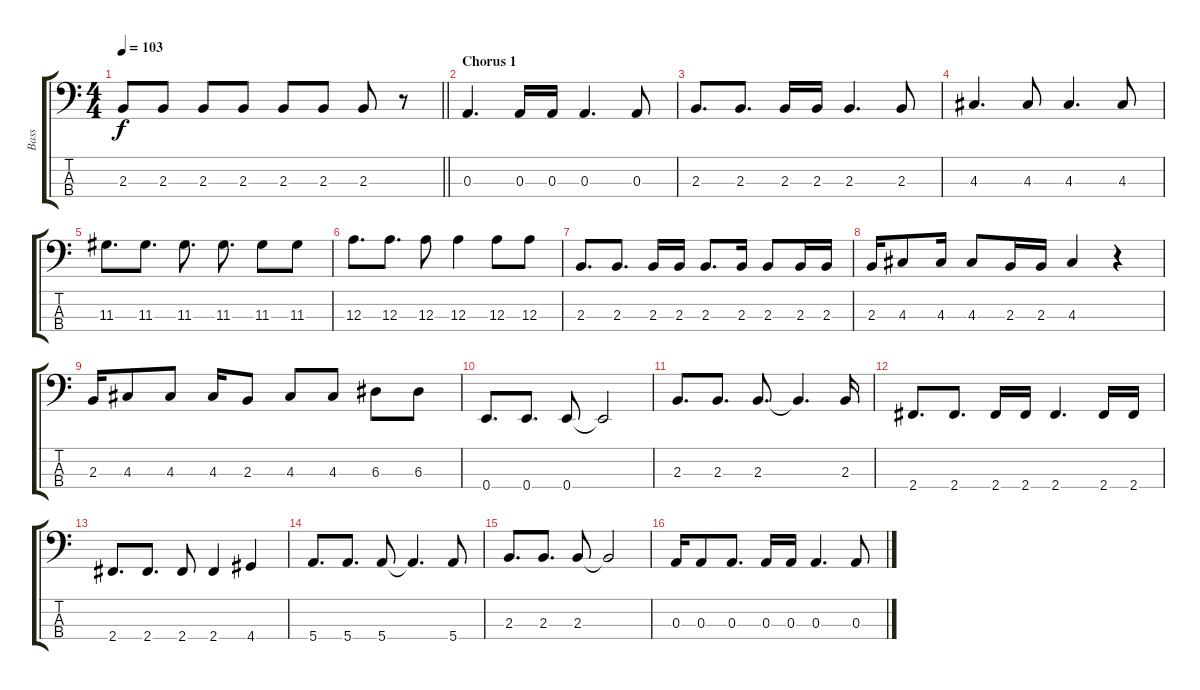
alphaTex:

\track ("Bass" "Bass") {instrument slapbass2}
\staff {score tabs}
\tuning (G2 D2 A1 E1) {hide}
\ts (4 4)
\tempo 103
\clef f4
\barLineRight lightlight
\ks c
2.3.8{dy f} 2.3.8 2.3.8 2.3.8 2.3.8 2.3.8 2.3.8 r.8 |
\section ("" "Chorus 1")
0.3.4{d} 0.3.16 0.3.16 0.3.4{d} 0.3.8 |
2.3.8{d} 2.3.8{d} 2.3.16 2.3.16 2.3.4{d} 2.3.8 |
4.3.4{d} 4.3.8 4.3.4{d} 4.3.8 |
11.3.8{d} 11.3.8{d} 11.3.8{d} 11.3.8{d} 11.3.8 11.3.8 |
12.3.8{d} 12.3.8{d} 12.3.8 12.3.4 12.3.8 12.3.8 |
2.3.8{d} 2.3.8{d} 2.3.16 2.3.16 2.3.8{d} 2.3.16 2.3.8 2.3.16 2.3.16 |
2.3.16 4.3.8 4.3.16 4.3.8 2.3.16 2.3.16 4.3.4 r.4 |
2.3.16 4.3.8 4.3.8 4.3.16 2.3.8 4.3.8 4.3.8 6.3.8 6.3.8 |
0.4.8{d} 0.4.8{d} 0.4.8 0.4{t}.2 |
2.3.8{d} 2.3.8{d} 2.3.8{d} 2.3{t}.4{d} 2.3.16 |
2.4.8{d} 2.4.8{d} 2.4.16 2.4.16 2.4.4{d} 2.4.16 2.4.16 |
2.4.8{d} 2.4.8{d} 2.4.8 2.4.4 4.4.4 |
5.4.8{d} 5.4.8{d} 5.4.8 5.4{t}.4{d} 5.4.8 |
2.3.8{d} 2.3.8{d} 2.3.8 2.3{t}.2 |
0.3.16 0.3.8 0.3.8{d} 0.3.16 0.3.16 0.3.4{d} 0.3.8
